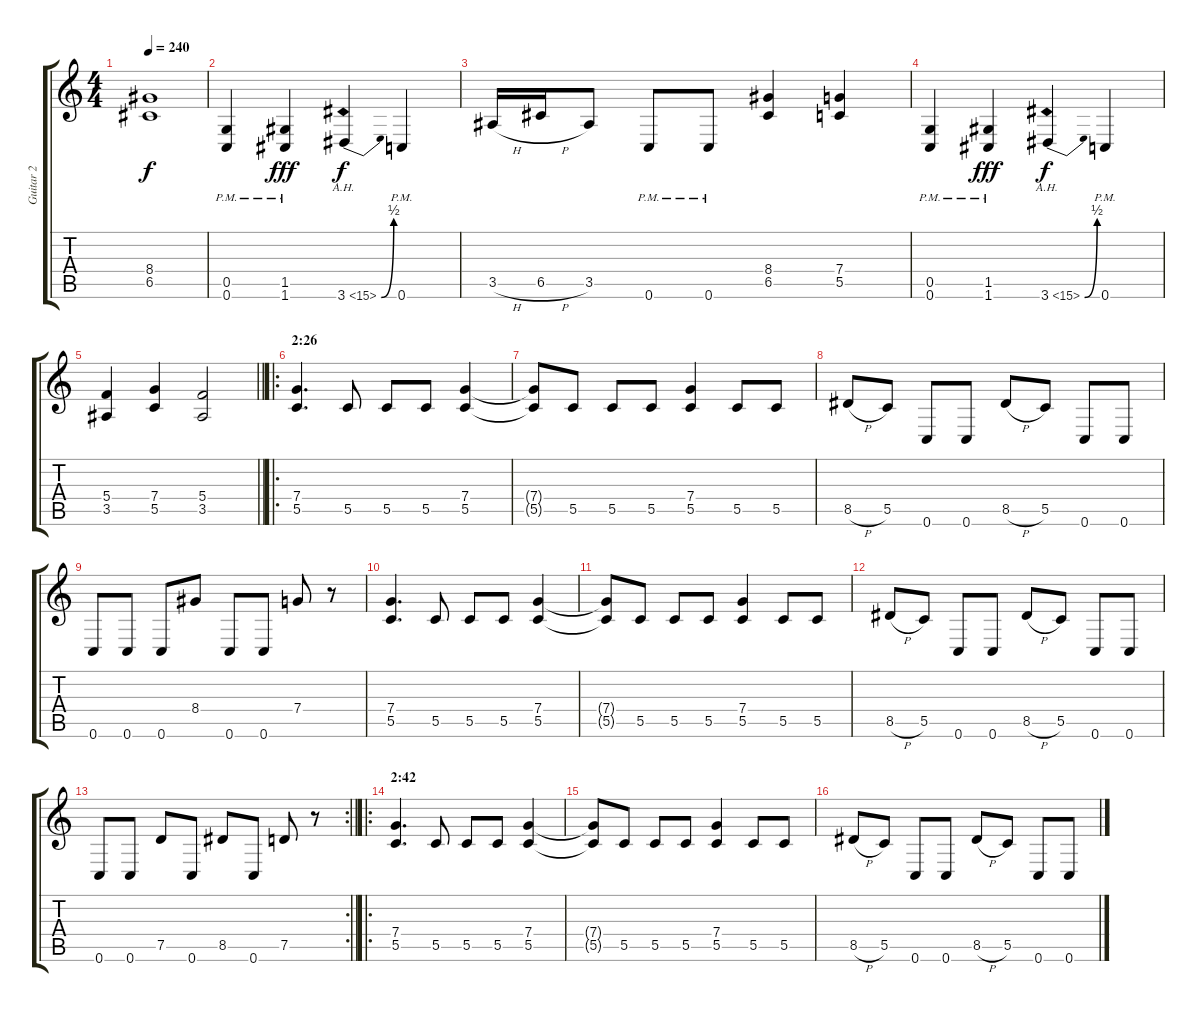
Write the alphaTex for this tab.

\track ("Guitar 2" "Guitar 2") {instrument distortionguitar}
\staff {score tabs}
\tuning (D4 A3 F3 C3 G2 C2) {hide}
\ts (4 4)
\tempo 240
\clef g2
\ks c
(8.4 6.5).1{dy f} |
(0.5{pm} 0.6{pm}).4 (1.5{pm} 1.6{pm}).4{dy fff} 3.6{be (bend 0 0 60 2) ah 12}.4{dy f} 0.6{pm}.4 |
3.5{h}.16 6.5{h}.16 3.5.8 0.6{pm}.8 0.6{pm}.8 (8.4 6.5).4 (7.4 5.5).4 |
(0.5{pm} 0.6{pm}).4 (1.5{pm} 1.6{pm}).4{dy fff} 3.6{be (bend 0 0 60 2) ah 12}.4{dy f} 0.6{pm}.4 |
\barLineRight lightlight
(5.4 3.5).4 (7.4 5.5).4 (5.4 3.5).2 |
\ro
\section ("" "2:26")
(7.4 5.5).4{d} 5.5.8 5.5.8 5.5.8 (7.4 5.5).4 |
(7.4{t} 5.5{t}).8 5.5.8 5.5.8 5.5.8 (7.4 5.5).4 5.5.8 5.5.8 |
8.5{h}.8 5.5.8 0.6.8 0.6.8 8.5{h}.8 5.5.8 0.6.8 0.6.8 |
0.6.8 0.6.8 0.6.8 8.4.8 0.6.8 0.6.8 7.4.8 r.8 |
(7.4 5.5).4{d} 5.5.8 5.5.8 5.5.8 (7.4 5.5).4 |
(7.4{t} 5.5{t}).8 5.5.8 5.5.8 5.5.8 (7.4 5.5).4 5.5.8 5.5.8 |
8.5{h}.8 5.5.8 0.6.8 0.6.8 8.5{h}.8 5.5.8 0.6.8 0.6.8 |
\rc 2
\barLineRight lightlight
0.6.8 0.6.8 7.5.8 0.6.8 8.5.8 0.6.8 7.5.8 r.8 |
\ro
\section ("" "2:42")
(7.4 5.5).4{d} 5.5.8 5.5.8 5.5.8 (7.4 5.5).4 |
(7.4{t} 5.5{t}).8 5.5.8 5.5.8 5.5.8 (7.4 5.5).4 5.5.8 5.5.8 |
8.5{h}.8 5.5.8 0.6.8 0.6.8 8.5{h}.8 5.5.8 0.6.8 0.6.8
